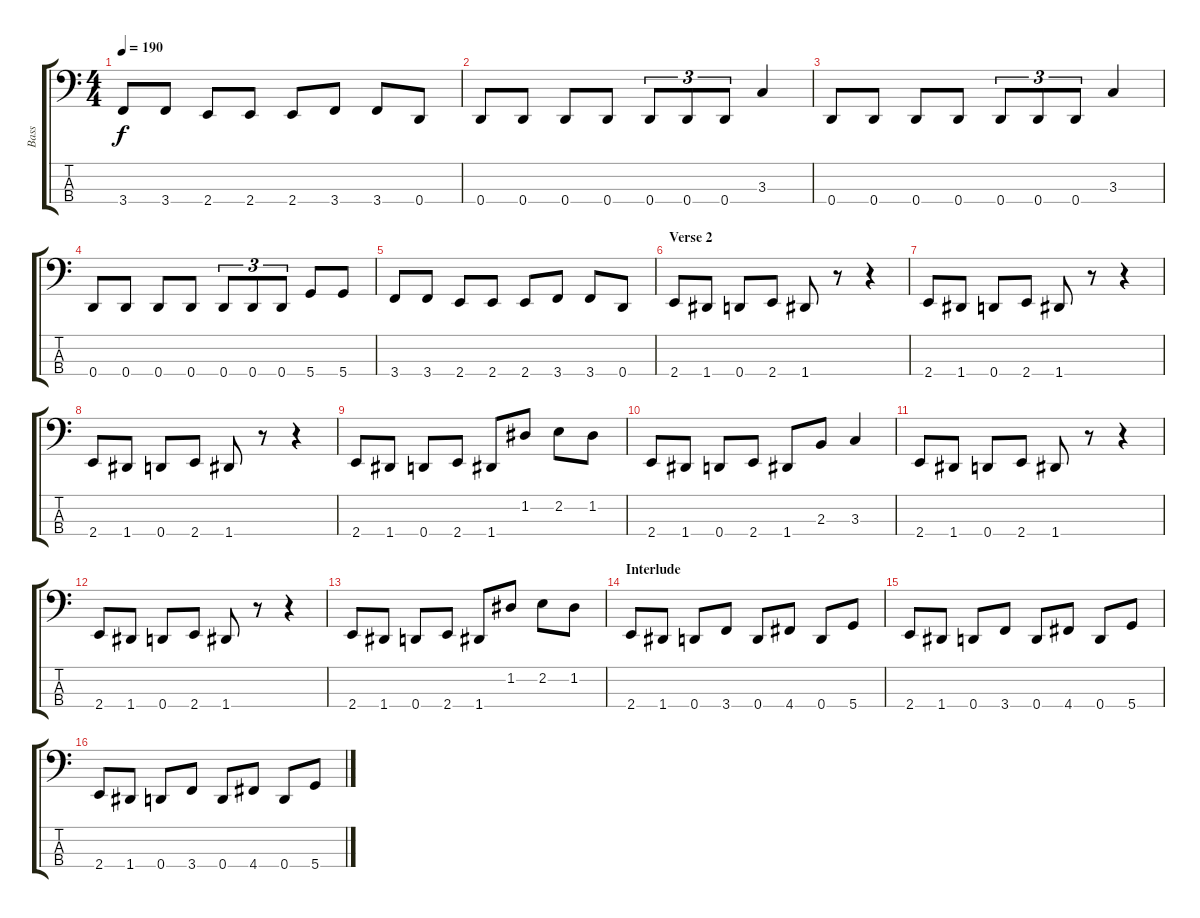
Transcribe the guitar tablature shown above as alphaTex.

\track ("Bass" "Bass") {instrument electricbassfinger}
\staff {score tabs}
\tuning (G2 D2 A1 D1) {hide}
\ts (4 4)
\tempo 190
\clef f4
\ks c
3.4.8{dy f} 3.4.8 2.4.8 2.4.8 2.4.8 3.4.8 3.4.8 0.4.8 |
0.4.8 0.4.8 0.4.8 0.4.8 0.4.8{tu (3 2)} 0.4.8{tu (3 2)} 0.4.8{tu (3 2)} 3.3.4 |
0.4.8 0.4.8 0.4.8 0.4.8 0.4.8{tu (3 2)} 0.4.8{tu (3 2)} 0.4.8{tu (3 2)} 3.3.4 |
0.4.8 0.4.8 0.4.8 0.4.8 0.4.8{tu (3 2)} 0.4.8{tu (3 2)} 0.4.8{tu (3 2)} 5.4.8 5.4.8 |
3.4.8 3.4.8 2.4.8 2.4.8 2.4.8 3.4.8 3.4.8 0.4.8 |
\section ("" "Verse 2")
2.4.8 1.4.8 0.4.8 2.4.8 1.4.8 r.8 r.4 |
2.4.8 1.4.8 0.4.8 2.4.8 1.4.8 r.8 r.4 |
2.4.8 1.4.8 0.4.8 2.4.8 1.4.8 r.8 r.4 |
2.4.8 1.4.8 0.4.8 2.4.8 1.4.8 1.2.8 2.2.8 1.2.8 |
2.4.8 1.4.8 0.4.8 2.4.8 1.4.8 2.3.8 3.3.4 |
2.4.8 1.4.8 0.4.8 2.4.8 1.4.8 r.8 r.4 |
2.4.8 1.4.8 0.4.8 2.4.8 1.4.8 r.8 r.4 |
2.4.8 1.4.8 0.4.8 2.4.8 1.4.8 1.2.8 2.2.8 1.2.8 |
\section ("" "Interlude")
2.4.8 1.4.8 0.4.8 3.4.8 0.4.8 4.4.8 0.4.8 5.4.8 |
2.4.8 1.4.8 0.4.8 3.4.8 0.4.8 4.4.8 0.4.8 5.4.8 |
2.4.8 1.4.8 0.4.8 3.4.8 0.4.8 4.4.8 0.4.8 5.4.8
